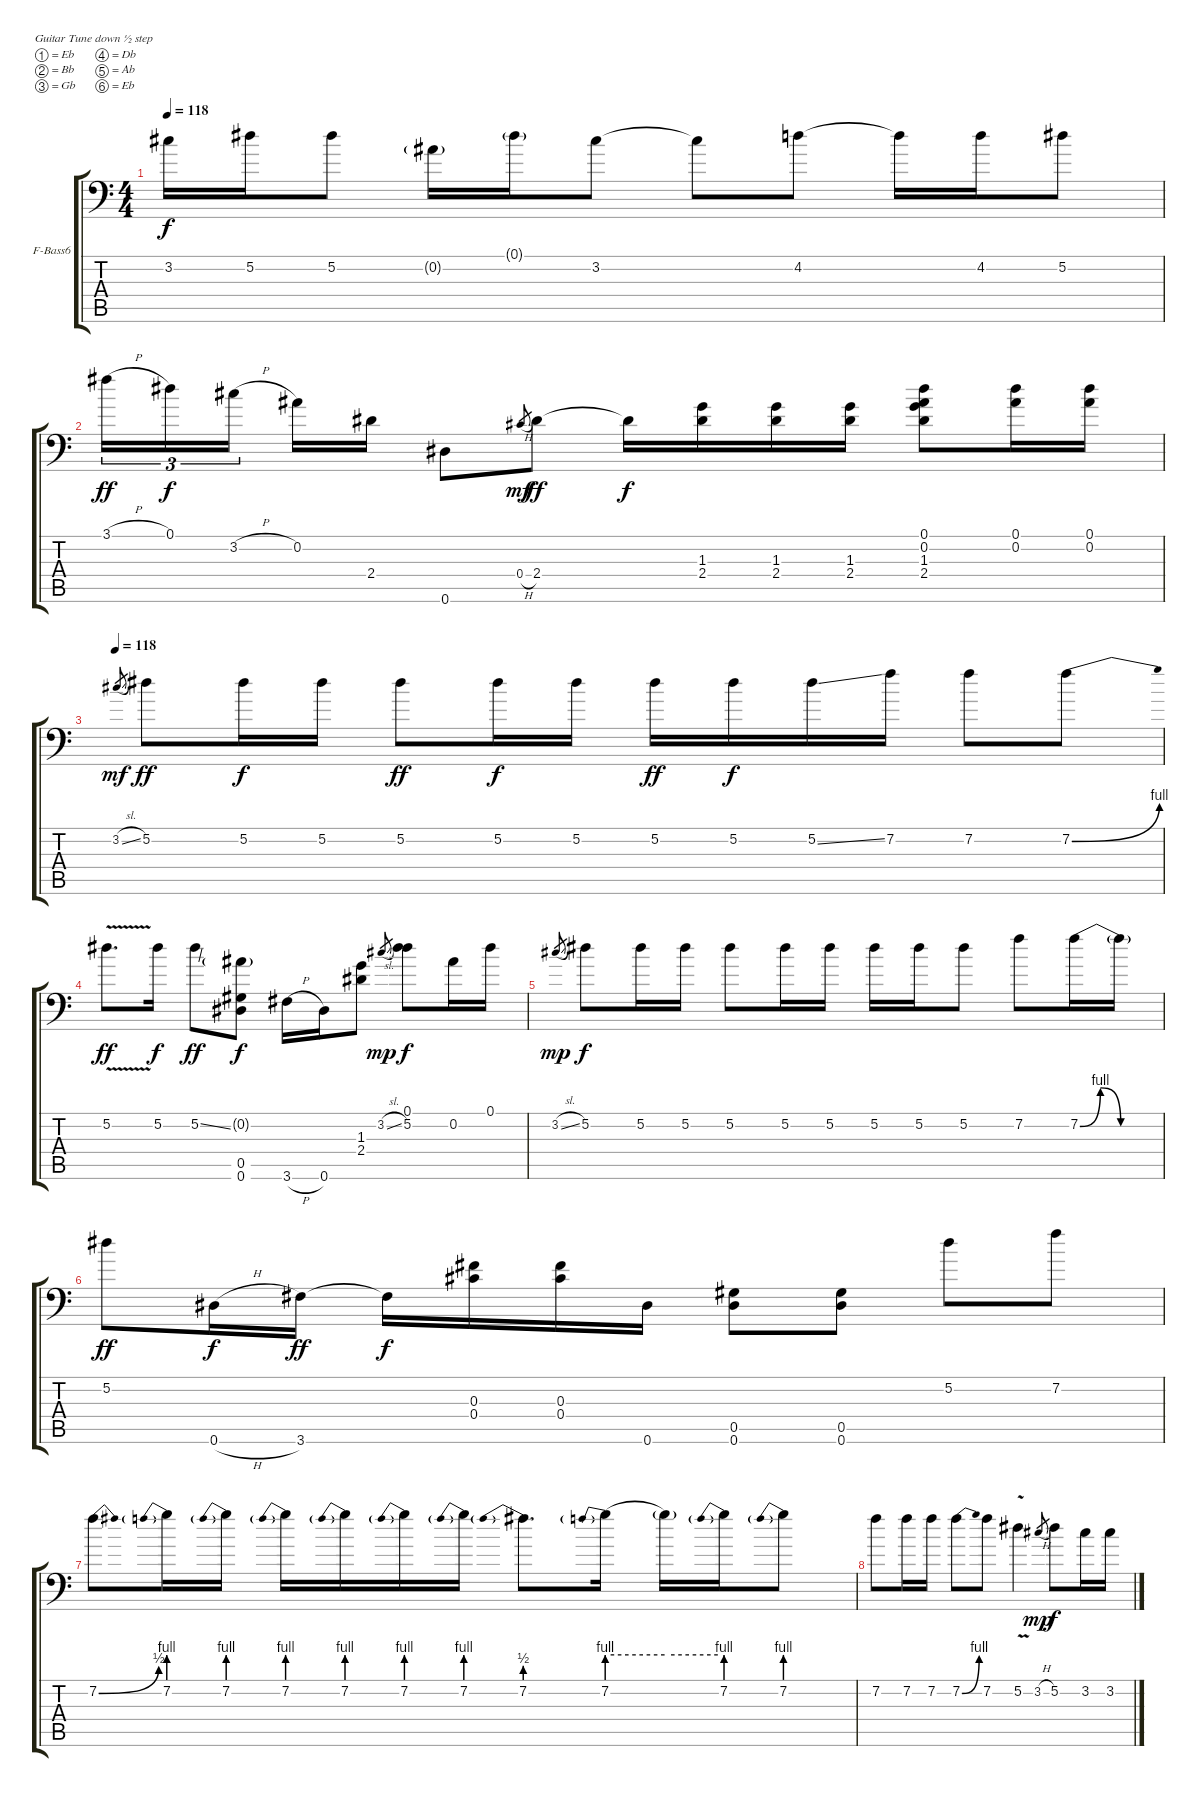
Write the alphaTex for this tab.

\bracketExtendMode groupsimilarinstruments
\firstSystemTrackNameOrientation horizontal
\otherSystemsTrackNameOrientation horizontal
\track ("Overdub" "F-Bass6") {instrument fretlessbass}
\staff {score tabs}
\tuning (Eb4 Bb3 Gb3 Db3 Ab2 Eb2)
\ts (4 4)
\tempo 118
\clef f4
\ks c
3.2{t}.16{dy f} 5.2.16 5.2.8 0.2{g}.16 0.1{g}.16 3.2.8 3.2{t}.8 4.2.8 4.2{t}.16 4.2.16 5.2.8 |
3.1{h}.16{tu (3 2) dy ff} 0.1.16{tu (3 2) dy f} 3.2{h}.16{tu (3 2)} 0.2.16 2.4.16 0.6.8 0.4{h}.8{gr dy mf} 2.4.8{dy ff} 2.4{t}.16{dy f} (1.3 2.4).16 (1.3 2.4).16 (1.3 2.4).16 (0.1 0.2 1.3 2.4).8 (0.1 0.2).16 (0.1 0.2).16 |
\tempo 118
3.2{sl}.8{gr dy mf} 5.2.8{dy ff} 5.2.16{dy f} 5.2.16 5.2.8{dy ff} 5.2.16{dy f} 5.2.16 5.2.16{dy ff} 5.2.16{dy f} 5.2{ss}.16 7.2.16 7.2.8 7.2{be (bend 0 0 60 4)}.8 |
5.2{v}.8{d dy ff} 5.2.16{dy f} 5.2{ss}.8{dy ff} (0.2{g} 0.5 0.6).8{dy f} 3.6{h}.16 0.6.16 (1.3 2.4).8 3.2{sl}.8{gr dy mp} (0.1 5.2).8{dy f} 0.2.16 0.1.16 |
3.2{sl}.8{gr dy mp} 5.2.8{dy f} 5.2.16 5.2.16 5.2.8 5.2.16 5.2.16 5.2.16 5.2.16 5.2.8 7.2.8 7.2{be (bendrelease 0 0 30 4 30 4 60 0)}.16 7.2{be (hold 0 0 60 0) t}.16 |
5.2.8{dy ff} 0.6{h}.16{dy f} 3.6.16{dy ff} 3.6{t}.16{dy f} (0.3 0.4).16 (0.3 0.4).16 0.6.16 (0.5 0.6).8 (0.5 0.6).8 5.2.8 7.2.8 |
7.2{be (bend 0 0 60 2)}.8 7.2{be (prebend 0 4 60 4)}.16 7.2{be (prebend 0 4 60 4)}.16 7.2{be (prebend 0 4 60 4)}.16 7.2{be (prebend 0 4 60 4)}.16 7.2{be (prebend 0 4 60 4)}.16 7.2{be (prebend 0 4 60 4)}.16 7.2{be (prebend 0 2 60 2)}.8{d} 7.2{be (prebend 0 4 60 4)}.16 7.2{be (hold 0 4 60 4) t}.16 7.2{be (prebend 0 4 60 4)}.16 7.2{be (prebend 0 4 60 4)}.8 |
7.2.8 7.2.16 7.2.16 7.2{be (bend 0 0 60 4)}.8 7.2.8 5.2{v}.4 3.2{h}.8{gr dy mp} 5.2.8{dy f} 3.2.16 3.2.16
